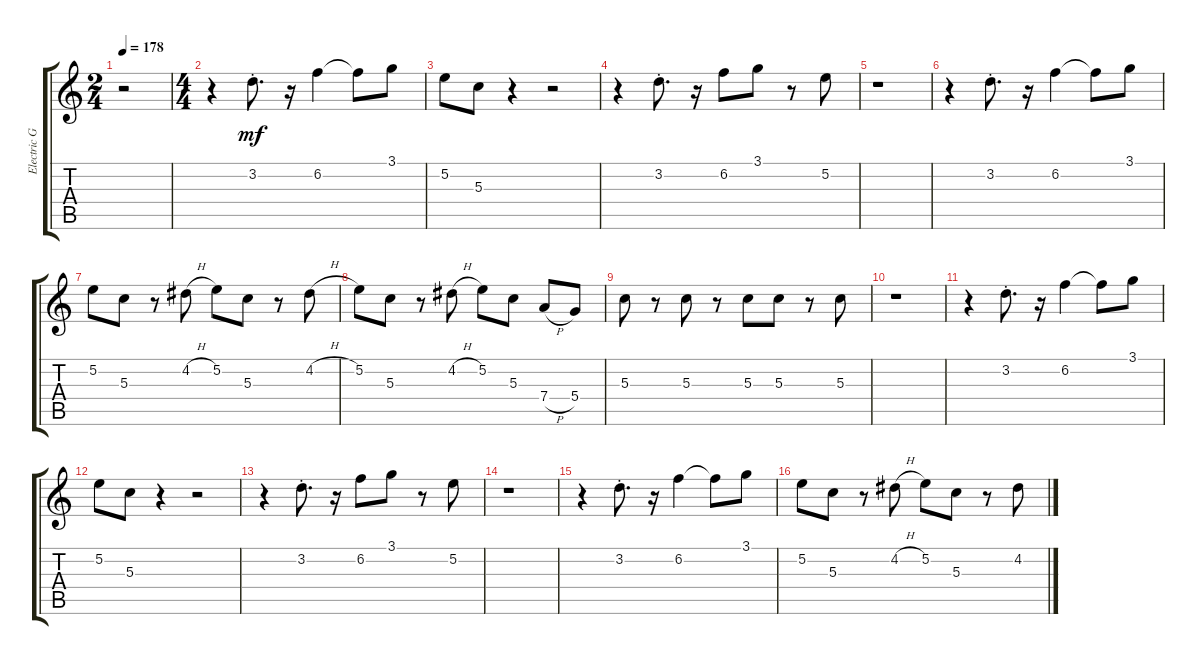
\track ("Electric Guitar" "Electric G") {instrument overdrivenguitar}
\staff {score tabs}
\tuning (E4 B3 G3 D3 A2 E2) {hide}
\ts (2 4)
\tempo 178
\clef g2
\ks c
r.2{dy mf volume 10 instrument overdrivenguitar} |
\ts (4 4)
r.4 3.2{st}.8{d} r.16 6.2.4 6.2{t}.8 3.1.8 |
5.2.8 5.3.8 r.4 r.2 |
r.4 3.2{st}.8{d} r.16 6.2.8 3.1.8 r.8 5.2.8 |
r.1 |
r.4 3.2{st}.8{d} r.16 6.2.4 6.2{t}.8 3.1.8 |
5.2.8 5.3.8 r.8 4.2{h}.8 5.2.8 5.3.8 r.8 4.2{h}.8 |
5.2.8 5.3.8 r.8 4.2{h}.8 5.2.8 5.3.8 7.4{h}.8 5.4.8 |
5.3.8 r.8 5.3.8 r.8 5.3.8 5.3.8 r.8 5.3.8 |
r.1 |
r.4{volume 12} 3.2{st}.8{d} r.16 6.2.4 6.2{t}.8 3.1.8 |
5.2.8 5.3.8 r.4 r.2 |
r.4 3.2{st}.8{d} r.16 6.2.8 3.1.8 r.8 5.2.8 |
r.1 |
r.4 3.2{st}.8{d} r.16 6.2.4 6.2{t}.8 3.1.8 |
5.2.8 5.3.8 r.8 4.2{h}.8 5.2.8 5.3.8 r.8 4.2{h}.8
